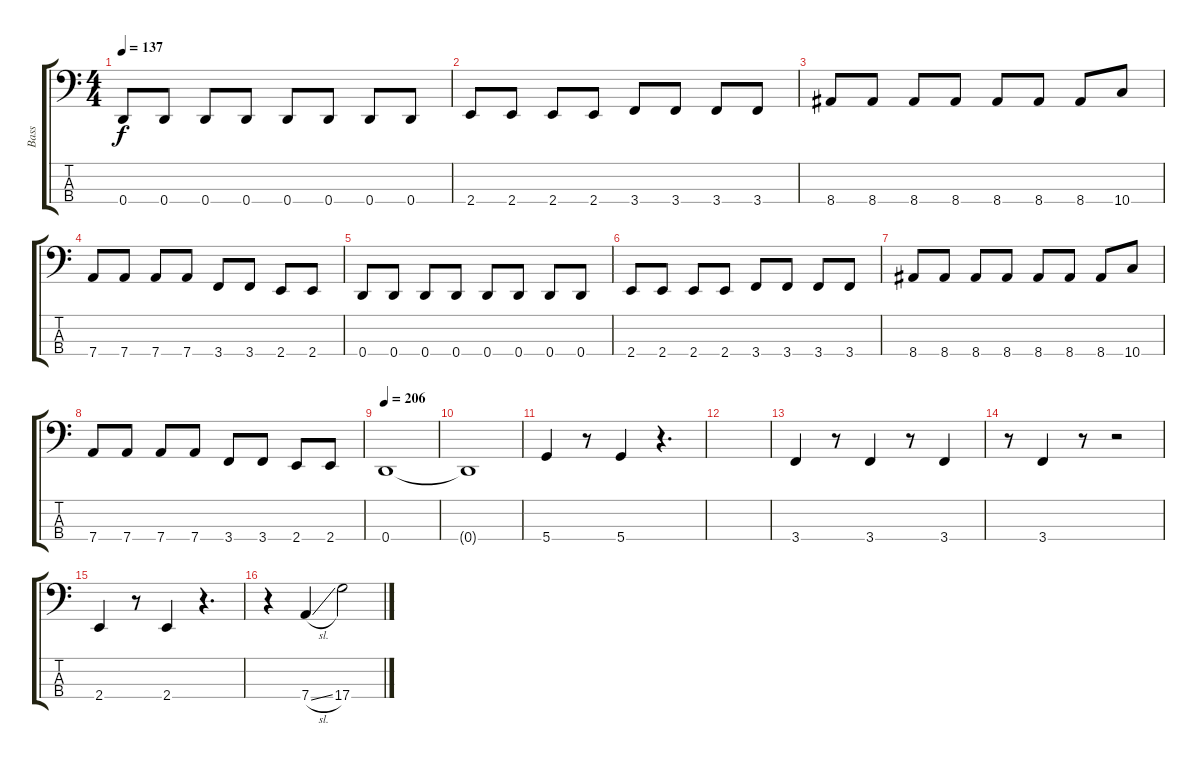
\track ("Bass" "Bass") {instrument electricbassfinger}
\staff {score tabs}
\tuning (G2 D2 A1 D1) {hide}
\ts (4 4)
\tempo 137
\clef f4
\ks c
0.4.8{dy f} 0.4.8 0.4.8 0.4.8 0.4.8 0.4.8 0.4.8 0.4.8 |
2.4.8 2.4.8 2.4.8 2.4.8 3.4.8 3.4.8 3.4.8 3.4.8 |
8.4.8 8.4.8 8.4.8 8.4.8 8.4.8 8.4.8 8.4.8 10.4.8 |
7.4.8 7.4.8 7.4.8 7.4.8 3.4.8 3.4.8 2.4.8 2.4.8 |
0.4.8 0.4.8 0.4.8 0.4.8 0.4.8 0.4.8 0.4.8 0.4.8 |
2.4.8 2.4.8 2.4.8 2.4.8 3.4.8 3.4.8 3.4.8 3.4.8 |
8.4.8 8.4.8 8.4.8 8.4.8 8.4.8 8.4.8 8.4.8 10.4.8 |
7.4.8 7.4.8 7.4.8 7.4.8 3.4.8 3.4.8 2.4.8 2.4.8 |
\tempo 206
0.4.1 |
0.4{t}.1 |
5.4.4 r.8 5.4.4 r.4{d} |
|
3.4.4 r.8 3.4.4 r.8 3.4.4 |
r.8 3.4.4 r.8 r.2 |
2.4.4 r.8 2.4.4 r.4{d} |
r.4 7.4{sl}.4 17.4.2
